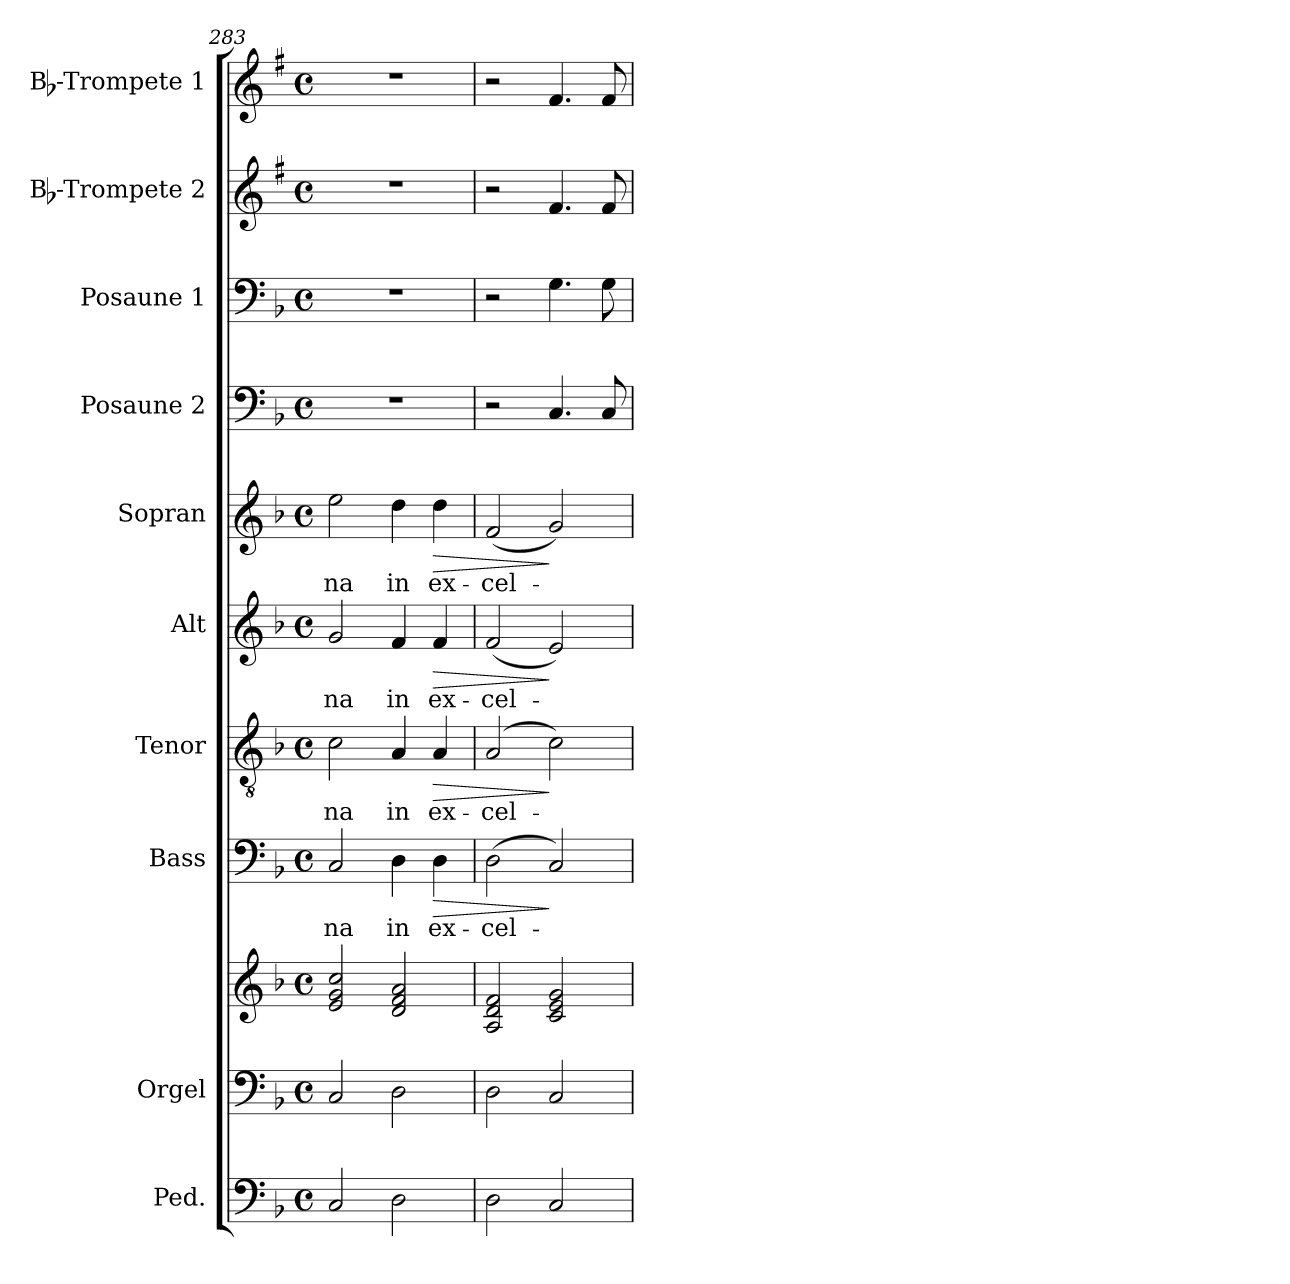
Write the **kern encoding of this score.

**kern	**kern	**kern	**kern	**text	**dynam	**kern	**text	**dynam	**kern	**text	**dynam	**kern	**text	**dynam	**kern	**kern	**kern	**kern
*part10	*part9	*part9	*part8	*part8	*part8	*part7	*part7	*part7	*part6	*part6	*part6	*part5	*part5	*part5	*part4	*part3	*part2	*part1
*staff11	*staff10	*staff9	*staff8	*staff8	*staff8	*staff7	*staff7	*staff7	*staff6	*staff6	*staff6	*staff5	*staff5	*staff5	*staff4	*staff3	*staff2	*staff1
*I"Ped.	*I"Orgel	*	*I"Bass	*	*	*I"Tenor	*	*	*I"Alt	*	*	*I"Sopran	*	*	*I"Posaune 2	*I"Posaune 1	*I"Bb-Trompete 2	*I"Bb-Trompete 1
*	*I'Org.	*	*I'B.	*	*	*I'T.	*	*	*I'A.	*	*	*I'S.	*	*	*I'Pos. 2	*I'Pos. 1	*I'Bb Trp. 2	*I'Bb Trp. 1
!!LO:PB:g=z
*clefF4	*clefF4	*clefG2	*clefF4	*	*	*clefGv2	*	*	*clefG2	*	*	*clefG2	*	*	*clefF4	*clefF4	*clefG2	*clefG2
*ITrd7c12	*	*	*	*	*	*	*	*	*	*	*	*	*	*	*	*	*ITrd1c2	*ITrd1c2
*k[b-]	*k[b-]	*k[b-]	*k[b-]	*	*	*k[b-]	*	*	*k[b-]	*	*	*k[b-]	*	*	*k[b-]	*k[b-]	*k[b-]	*k[b-]
*F:	*F:	*F:	*F:	*	*	*F:	*	*	*F:	*	*	*F:	*	*	*F:	*F:	*F:	*F:
*M4/4	*M4/4	*M4/4	*M4/4	*	*	*M4/4	*	*	*M4/4	*	*	*M4/4	*	*	*M4/4	*M4/4	*M4/4	*M4/4
*met(c)	*met(c)	*met(c)	*met(c)	*	*	*met(c)	*	*	*met(c)	*	*	*met(c)	*	*	*met(c)	*met(c)	*met(c)	*met(c)
=283	=283	=283	=283	=283	=283	=283	=283	=283	=283	=283	=283	=283	=283	=283	=283	=283	=283	=283
!	!	!	!	!LO:LY:b	!	!	!LO:LY:b	!	!	!LO:LY:b	!	!	!LO:LY:b	!	!	!	!	!
2CC/	2C/	2e/ 2g/ 2cc/	2C/	-na	.	2c\	-na	.	2g/	-na	.	2ee\	-na	.	1r	1r	1r	1r
!	!	!	!	!LO:LY:b	!	!	!LO:LY:b	!	!	!LO:LY:b	!	!	!LO:LY:b	!	!	!	!	!
2DD\	2D\	2d/ 2f/ 2a/	4D\	in	.	4A/	in	.	4f/	in	.	4dd\	in	.	.	.	.	.
!	!	!	!	!LO:LY:b	!LO:HP:b	!	!LO:LY:b	!LO:HP:b	!	!LO:LY:b	!LO:HP:b	!	!LO:LY:b	!LO:HP:b	!	!	!	!
.	.	.	4D\	ex-	>	4A/	ex-	>	4f/	ex-	>	4dd\	ex-	>	.	.	.	.
=284	=284	=284	=284	=284	=284	=284	=284	=284	=284	=284	=284	=284	=284	=284	=284	=284	=284	=284
!	!	!	!	!LO:LY:b	!	!	!LO:LY:b	!	!	!LO:LY:b	!	!	!LO:LY:b	!	!	!	!	!
2DD\	2D\	2A/ 2d/ 2f/	(>2D\	-cel-	.	(2A/	-cel-	.	(<2f/	-cel-	.	(<2f/	-cel-	.	2r	2r	2r	2r
2CC/	2C/	2c/ 2e/ 2g/	2C/)	.	]	2c\)	.	]	2e/)	.	]	2g/)	.	]	4.C/	4.G\	4.e/	4.e/
.	.	.	.	.	.	.	.	.	.	.	.	.	.	.	8C/	8G\	8e/	8e/
=	=	=	=	=	=	=	=	=	=	=	=	=	=	=	=	=	=	=
*-	*-	*-	*-	*-	*-	*-	*-	*-	*-	*-	*-	*-	*-	*-	*-	*-	*-	*-
